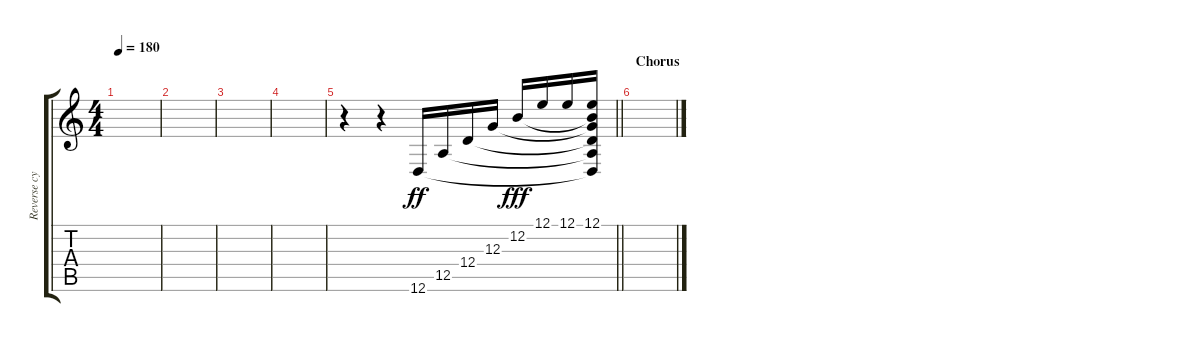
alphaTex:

\track ("Reverse cymbal" "Reverse cy") {instrument reversecymbal}
\staff {score tabs}
\tuning (E4 B3 G3 D3 A2 D2) {hide}
\ts (4 4)
\tempo 180
\clef g2
\ks c
|
|
|
|
\barLineRight lightlight
r.4 r.4 12.6.16{dy ff} 12.5.16 12.4.16 12.3.16 12.2.16{dy fff} 12.1.16 12.1.16 (12.1 12.2{t} 12.3{t} 12.4{t} 12.5{t} 12.6{t}).16 |
\section ("" "Chorus")
